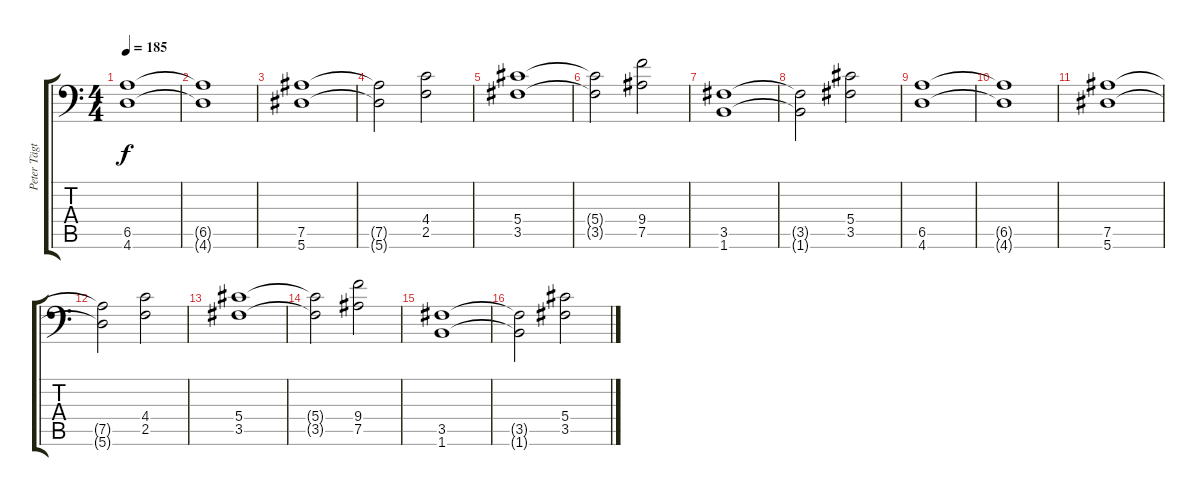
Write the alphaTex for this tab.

\track ("Peter Tägtgren " "Peter Tägt") {instrument distortionguitar}
\staff {score tabs}
\tuning (Bb3 F3 Db3 Ab2 Eb2 Bb1) {hide}
\ts (4 4)
\tempo 185
\clef f4
\ks c
(6.5 4.6).1{dy f} |
(6.5{t} 4.6{t}).1 |
(7.5 5.6).1 |
(7.5{t} 5.6{t}).2 (4.4 2.5).2 |
(5.4 3.5).1 |
(5.4{t} 3.5{t}).2 (9.4 7.5).2 |
(3.5 1.6).1 |
(3.5{t} 1.6{t}).2 (5.4 3.5).2 |
(6.5 4.6).1 |
(6.5{t} 4.6{t}).1 |
(7.5 5.6).1 |
(7.5{t} 5.6{t}).2 (4.4 2.5).2 |
(5.4 3.5).1 |
(5.4{t} 3.5{t}).2 (9.4 7.5).2 |
(3.5 1.6).1 |
(3.5{t} 1.6{t}).2 (5.4 3.5).2
